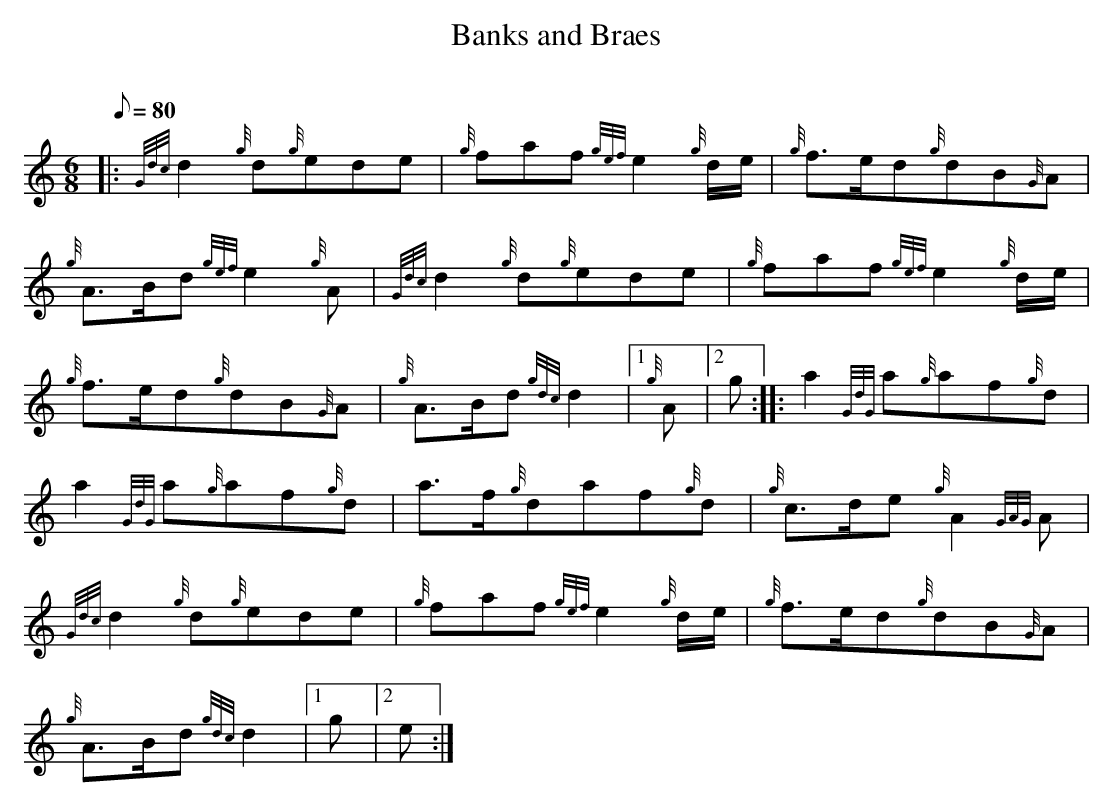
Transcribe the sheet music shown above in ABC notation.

X:1
T:Banks and Braes
M:6/8
L:1/8
Q:80
C:
K:HP
|: {Gdc}d2{g}d{g}ede | \
{g}faf{gef}e2{g}d/2e/2 | \
{g}f3/2e/2d{g}dB{G}A |
{g}A3/2B/2d{gef}e2{g}A | \
{Gdc}d2{g}d{g}ede | \
{g}faf{gef}e2{g}d/2e/2 |
{g}f3/2e/2d{g}dB{G}A | \
{g}A3/2B/2d{gdc}d2|1 {g}A|2 g :: \
a2{GdG}a{g}af{g}d |
a2{GdG}a{g}af{g}d | \
a3/2f/2{g}daf{g}d | \
{g}c3/2d/2e{g}A2{GAG}A |
{Gdc}d2{g}d{g}ede | \
{g}faf{gef}e2{g}d/2e/2 | \
{g}f3/2e/2d{g}dB{G}A |
{g}A3/2B/2d{gdc}d2|1 g|2 e :|
